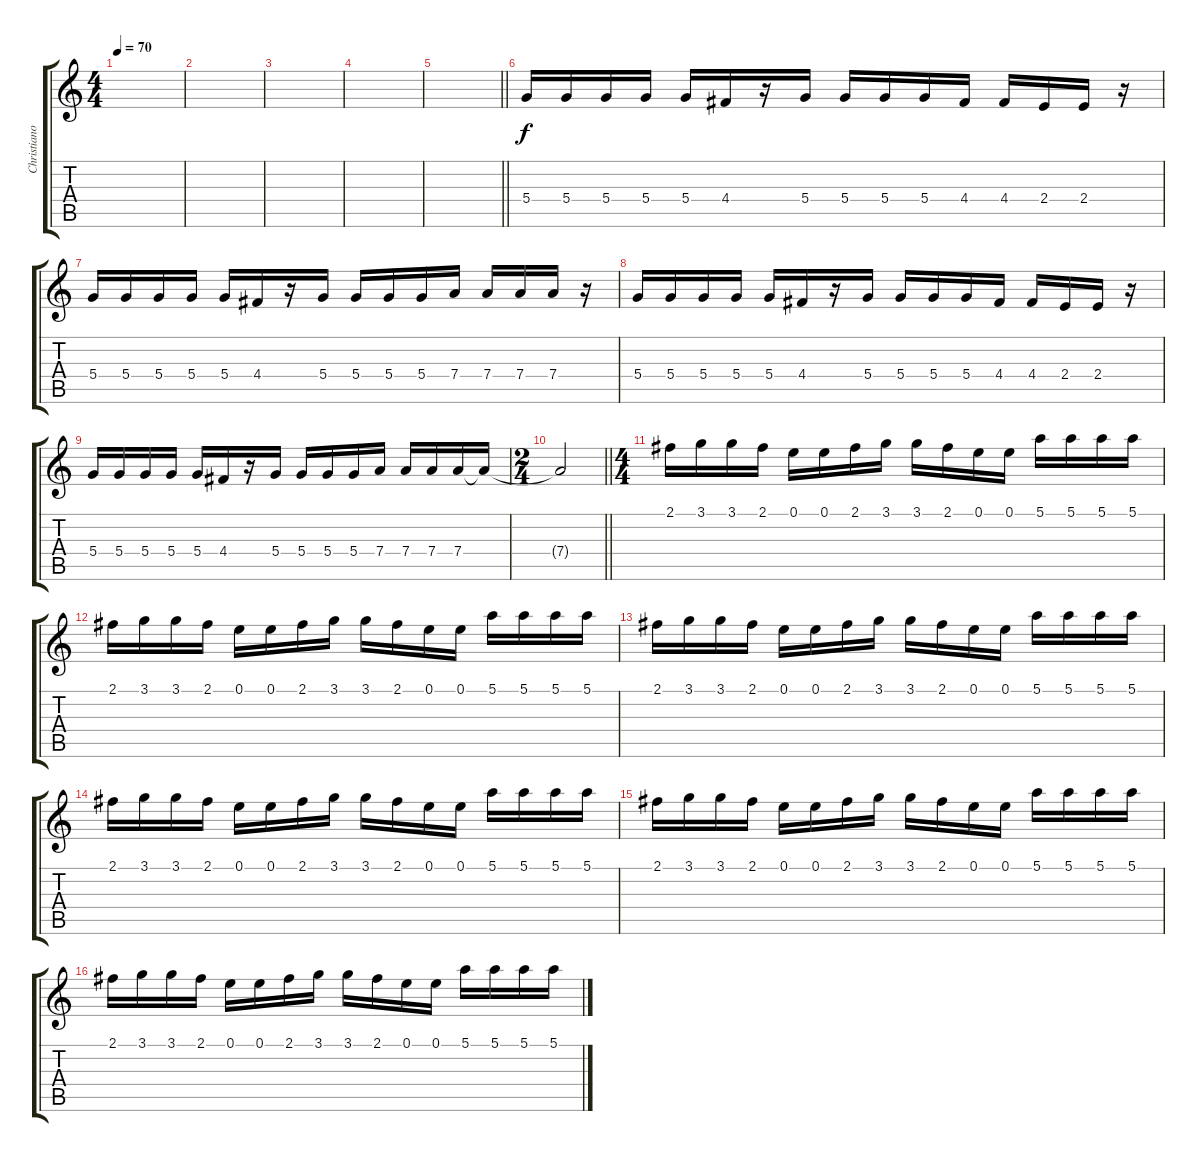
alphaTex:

\track ("Christiano Migliore" "Christiano") {instrument distortionguitar}
\staff {score tabs}
\tuning (E4 B3 G3 D3 A2 E2) {hide}
\ts (4 4)
\tempo 70
\clef g2
\ks c
|
|
|
|
\barLineRight lightlight
|
5.4.16 5.4.16 5.4.16 5.4.16 5.4.16 4.4.16 r.16 5.4.16 5.4.16 5.4.16 5.4.16 4.4.16 4.4.16 2.4.16 2.4.16 r.16 |
5.4.16 5.4.16 5.4.16 5.4.16 5.4.16 4.4.16 r.16 5.4.16 5.4.16 5.4.16 5.4.16 7.4.16 7.4.16 7.4.16 7.4.16 r.16 |
5.4.16 5.4.16 5.4.16 5.4.16 5.4.16 4.4.16 r.16 5.4.16 5.4.16 5.4.16 5.4.16 4.4.16 4.4.16 2.4.16 2.4.16 r.16 |
5.4.16 5.4.16 5.4.16 5.4.16 5.4.16 4.4.16 r.16 5.4.16 5.4.16 5.4.16 5.4.16 7.4.16 7.4.16 7.4.16 7.4.16 7.4{t}.16 |
\ts (2 4)
\barLineRight lightlight
7.4{t}.2 |
\ts (4 4)
2.1.16 3.1.16 3.1.16 2.1.16 0.1.16 0.1.16 2.1.16 3.1.16 3.1.16 2.1.16 0.1.16 0.1.16 5.1.16 5.1.16 5.1.16 5.1.16 |
2.1.16 3.1.16 3.1.16 2.1.16 0.1.16 0.1.16 2.1.16 3.1.16 3.1.16 2.1.16 0.1.16 0.1.16 5.1.16 5.1.16 5.1.16 5.1.16 |
2.1.16 3.1.16 3.1.16 2.1.16 0.1.16 0.1.16 2.1.16 3.1.16 3.1.16 2.1.16 0.1.16 0.1.16 5.1.16 5.1.16 5.1.16 5.1.16 |
2.1.16 3.1.16 3.1.16 2.1.16 0.1.16 0.1.16 2.1.16 3.1.16 3.1.16 2.1.16 0.1.16 0.1.16 5.1.16 5.1.16 5.1.16 5.1.16 |
2.1.16 3.1.16 3.1.16 2.1.16 0.1.16 0.1.16 2.1.16 3.1.16 3.1.16 2.1.16 0.1.16 0.1.16 5.1.16 5.1.16 5.1.16 5.1.16 |
2.1.16 3.1.16 3.1.16 2.1.16 0.1.16 0.1.16 2.1.16 3.1.16 3.1.16 2.1.16 0.1.16 0.1.16 5.1.16 5.1.16 5.1.16 5.1.16
